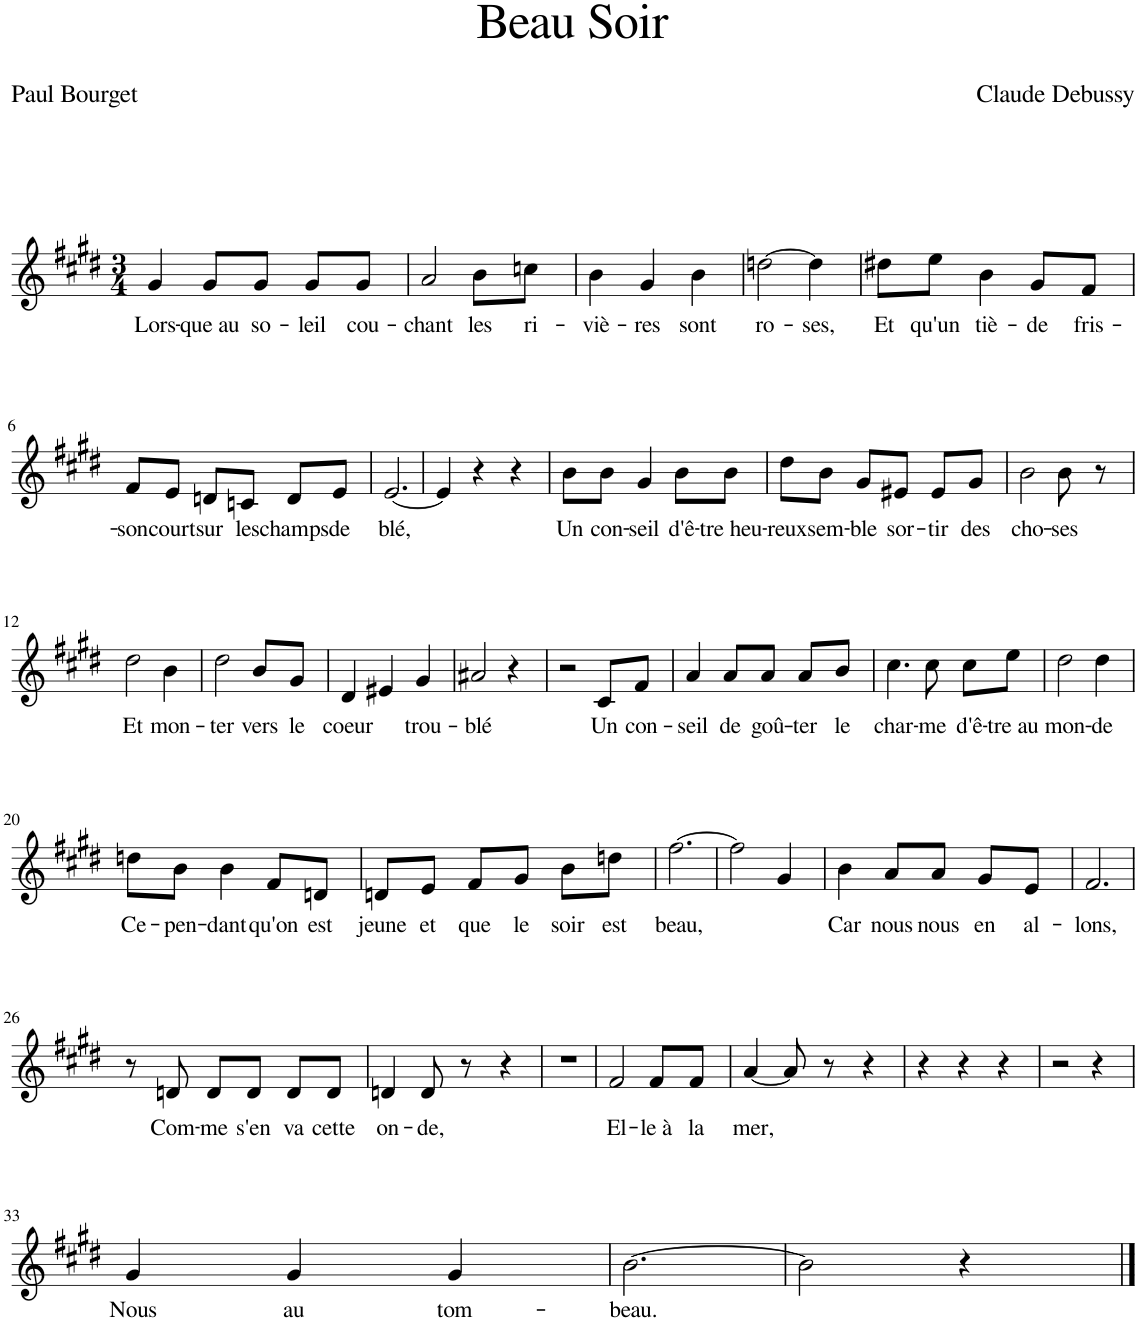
**kern	**text
*part1	*part1
*staff1	*staff1
*I"Piano	*
*I'Pno	*
*clefG2	*
*k[f#c#g#d#]	*
*M3/4	*
=1	=1
!	!LO:LY:b
4g#/	Lors-
!	!LO:LY:b
8g#/L	-que au
!	!LO:LY:b
8g#/J	so-
!	!LO:LY:b
8g#/L	-leil
!	!LO:LY:b
8g#/J	cou-
=2	=2
!	!LO:LY:b
2a/	-chant
!	!LO:LY:b
8b\L	les
!	!LO:LY:b
8ccn\J	ri-
=3	=3
!	!LO:LY:b
4b\	-viè-
!	!LO:LY:b
4g#/	-res
!	!LO:LY:b
4b\	sont
=4	=4
!	!LO:LY:b
[2ddn\	ro-
!	!LO:LY:b
4dd\]	-ses,
=5	=5
!	!LO:LY:b
8dd#X\L	Et
!	!LO:LY:b
8ee\J	qu'un
!	!LO:LY:b
4b\	tiè-
!	!LO:LY:b
8g#/L	-de
!	!LO:LY:b
8f#/J	fris-
!!LO:LB:g=z
=6	=6
!	!LO:LY:b
8f#/L	-son
!	!LO:LY:b
8e/J	court
!	!LO:LY:b
8dn/L	sur
!	!LO:LY:b
8cn/J	les
!	!LO:LY:b
8d/L	champs
!	!LO:LY:b
8e/J	de
=7	=7
!	!LO:LY:b
[2.e/	blé,
=8	=8
4e/]	.
4r	.
4r	.
=9	=9
!	!LO:LY:b
8b\L	Un
!	!LO:LY:b
8b\J	con-
!	!LO:LY:b
4g#/	-seil
!	!LO:LY:b
8b\L	d'ê-
!	!LO:LY:b
8b\J	-tre heu-
=10	=10
!	!LO:LY:b
8dd#\L	-reux
!	!LO:LY:b
8b\J	sem-
!	!LO:LY:b
8g#/L	-ble
!	!LO:LY:b
8e#X/J	sor-
!	!LO:LY:b
8e#/L	-tir
!	!LO:LY:b
8g#/J	des
=11	=11
!	!LO:LY:b
2b\	cho-
!	!LO:LY:b
8b\	-ses
8r	.
!!LO:LB:g=z
=12	=12
!	!LO:LY:b
2dd#\	Et
!	!LO:LY:b
4b\	mon-
=13	=13
!	!LO:LY:b
2dd#\	-ter
!	!LO:LY:b
8b/L	vers
!	!LO:LY:b
8g#/J	le
=14	=14
!	!LO:LY:b
4d#/	coeur
4e#X/	.
!	!LO:LY:b
4g#/	trou-
=15	=15
!	!LO:LY:b
2a#X/	-blé
4r	.
=16	=16
2r	.
!	!LO:LY:b
8c#/L	Un
!	!LO:LY:b
8f#/J	con-
=17	=17
!	!LO:LY:b
4a/	-seil
!	!LO:LY:b
8a/L	de
!	!LO:LY:b
8a/J	goû-
!	!LO:LY:b
8a/L	-ter
!	!LO:LY:b
8b/J	le
=18	=18
!	!LO:LY:b
4.cc#\	char-
!	!LO:LY:b
8cc#\	-me
!	!LO:LY:b
8cc#\L	d'ê-
!	!LO:LY:b
8ee\J	-tre au
=19	=19
!	!LO:LY:b
2dd#\	mon-
!	!LO:LY:b
4dd#\	-de
!!LO:LB:g=z
=20	=20
!	!LO:LY:b
8ddn\L	Ce-
!	!LO:LY:b
8b\J	-pen-
!	!LO:LY:b
4b\	-dant
!	!LO:LY:b
8f#/L	qu'on
!	!LO:LY:b
8dn/J	est
=21	=21
!	!LO:LY:b
8dn/L	jeune
!	!LO:LY:b
8e/J	et
!	!LO:LY:b
8f#/L	que
!	!LO:LY:b
8g#/J	le
!	!LO:LY:b
8b\L	soir
!	!LO:LY:b
8ddn\J	est
=22	=22
!	!LO:LY:b
[2.ff#\	beau,
=23	=23
2ff#\]	.
4g#/	.
=24	=24
!	!LO:LY:b
4b\	Car
!	!LO:LY:b
8a/L	nous
!	!LO:LY:b
8a/J	nous
!	!LO:LY:b
8g#/L	en
!	!LO:LY:b
8e/J	al-
=25	=25
!	!LO:LY:b
2.f#/	-lons,
!!LO:LB:g=z
=26	=26
8r	.
!	!LO:LY:b
8dn/	Com-
!	!LO:LY:b
8d/L	-me
!	!LO:LY:b
8d/J	s'en
!	!LO:LY:b
8d/L	va
!	!LO:LY:b
8d/J	cette
=27	=27
!	!LO:LY:b
4dn/	on-
!	!LO:LY:b
8d/	-de,
8r	.
4r	.
=28	=28
2.r	.
=29	=29
!	!LO:LY:b
2f#/	El-
!	!LO:LY:b
8f#/L	-le à
!	!LO:LY:b
8f#/J	la
=30	=30
!	!LO:LY:b
[4a/	mer,
8a/]	.
8r	.
4r	.
=31	=31
4r	.
4r	.
4r	.
=32	=32
2r	.
4r	.
!!LO:LB:g=z
=33	=33
!	!LO:LY:b
4g#/	Nous
!	!LO:LY:b
4g#/	au
!	!LO:LY:b
4g#/	tom-
=34	=34
!	!LO:LY:b
[2.b\	-beau.
=35	=35
2b\]	.
4r	.
==	==
*-	*-
